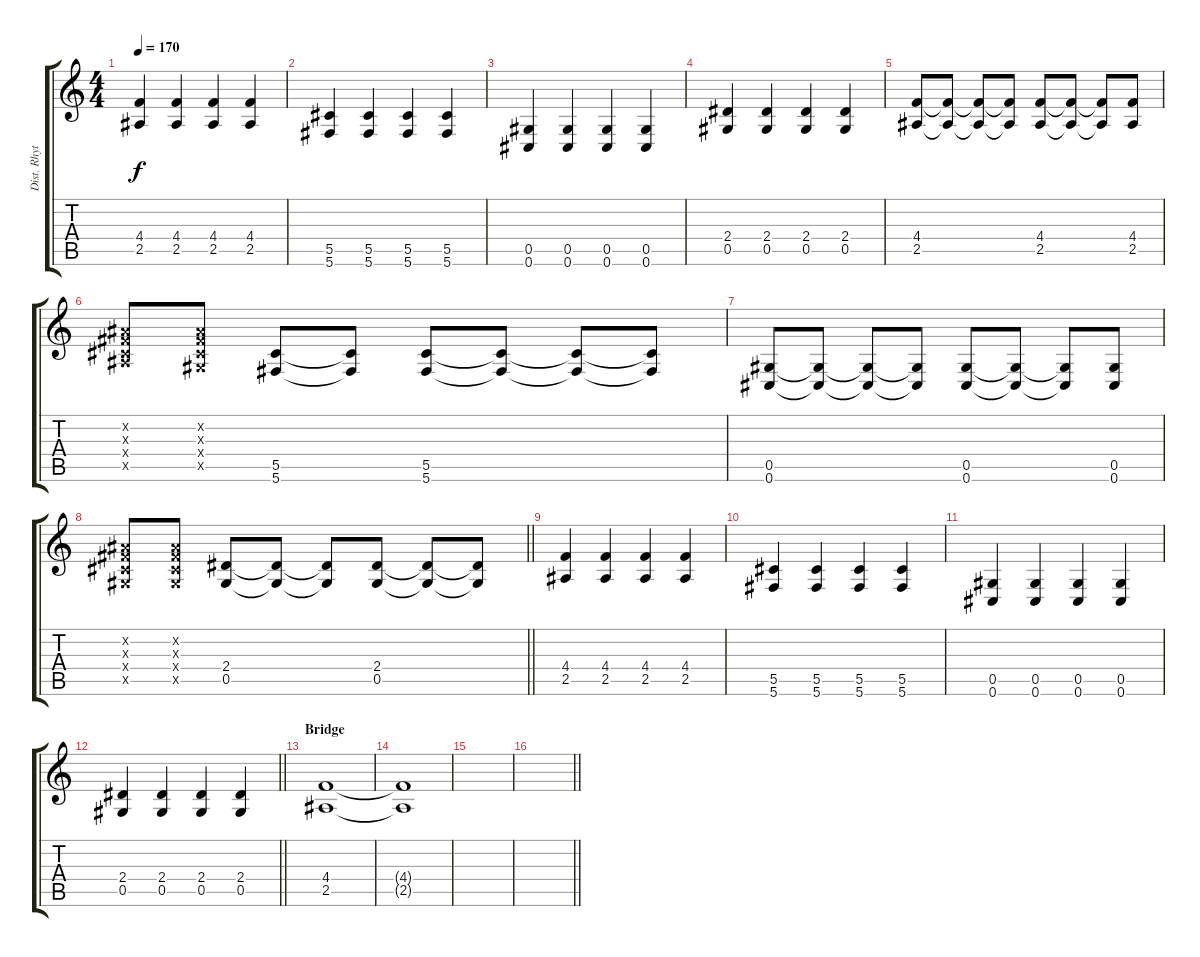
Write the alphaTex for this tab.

\track ("Dist. Rhytm Guitar [L]" "Dist. Rhyt") {instrument distortionguitar}
\staff {score tabs}
\tuning (Eb4 Bb3 Gb3 Db3 Ab2 Db2) {hide}
\ts (4 4)
\tempo 170
\clef g2
\ks c
(4.4 2.5).4{dy f} (4.4 2.5).4 (4.4 2.5).4 (4.4 2.5).4 |
(5.5 5.6).4 (5.5 5.6).4 (5.5 5.6).4 (5.5 5.6).4 |
(0.5 0.6).4 (0.5 0.6).4 (0.5 0.6).4 (0.5 0.6).4 |
(2.4 0.5).4 (2.4 0.5).4 (2.4 0.5).4 (2.4 0.5).4 |
(4.4 2.5).8 (4.4{t} 2.5{t}).8 (4.4{t} 2.5{t}).8 (4.4{t} 2.5{t}).8 (4.4 2.5).8 (4.4{t} 2.5{t}).8 (4.4{t} 2.5{t}).8 (4.4 2.5).8 |
(0.2{x} 0.3{x} 0.4{x} 2.5{x}).8 (0.2{x} 0.3{x} 0.4{x} 0.5{x}).8 (5.5 5.6).8 (5.5{t} 5.6{t}).8 (5.5 5.6).8 (5.5{t} 5.6{t}).8 (5.5{t} 5.6{t}).8 (5.5{t} 5.6{t}).8 |
(0.5 0.6).8 (0.5{t} 0.6{t}).8 (0.5{t} 0.6{t}).8 (0.5{t} 0.6{t}).8 (0.5 0.6).8 (0.5{t} 0.6{t}).8 (0.5{t} 0.6{t}).8 (0.5 0.6).8 |
\barLineRight lightlight
(0.2{x} 0.3{x} 0.4{x} 0.5{x}).8 (0.2{x} 0.3{x} 0.4{x} 0.5{x}).8 (2.4 0.5).8 (2.4{t} 0.5{t}).8 (2.4{t} 0.5{t}).8 (2.4 0.5).8 (2.4{t} 0.5{t}).8 (2.4{t} 0.5{t}).8 |
(4.4 2.5).4 (4.4 2.5).4 (4.4 2.5).4 (4.4 2.5).4 |
(5.5 5.6).4 (5.5 5.6).4 (5.5 5.6).4 (5.5 5.6).4 |
(0.5 0.6).4 (0.5 0.6).4 (0.5 0.6).4 (0.5 0.6).4 |
\barLineRight lightlight
(2.4 0.5).4 (2.4 0.5).4 (2.4 0.5).4 (2.4 0.5).4 |
\section ("" "Bridge")
(4.4 2.5).1{volume 0} |
(4.4{t} 2.5{t}).1 |
|
\barLineRight lightlight
